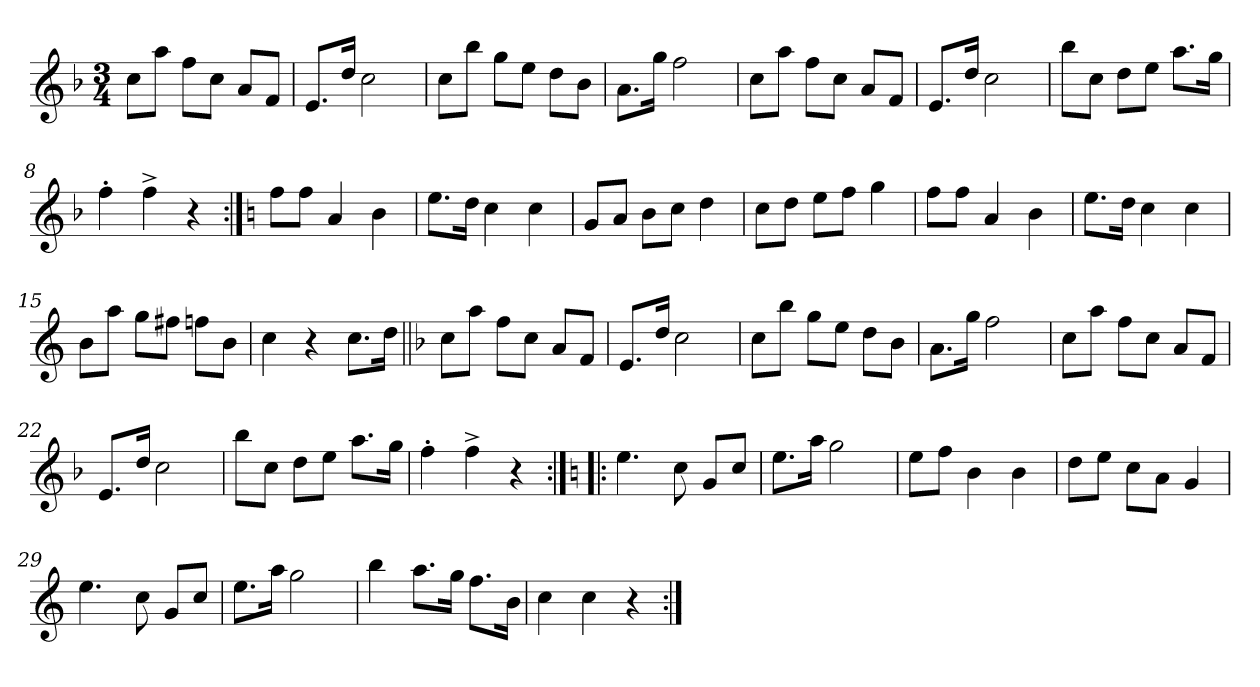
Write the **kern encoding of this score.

**kern
*part1
*staff1
*clefG2
*k[b-]
*F:
*M3/4
=1
8cc\L
8aa\J
8ff\L
8cc\J
8a/L
8f/J
=2
8.e/L
16dd/Jk
2cc\
=3
8cc\L
8bb-\J
8gg\L
8ee\J
8dd\L
8b-\J
=4
8.a\L
16gg\Jk
2ff\
=5
8cc\L
8aa\J
8ff\L
8cc\J
8a/L
8f/J
=6
8.e/L
16dd/Jk
2cc\
=7
8bb-\L
8cc\J
8dd\L
8ee\J
8.aa\L
16gg\Jk
=8
4ff'\
4ff^\
4r
!!LO:LB:g=z
=9:|!
*k[]
*C:
8ff\L
8ff\J
4a/
4b\
=10
8.ee\L
16dd\Jk
4cc\
4cc\
=11
8g/L
8a/J
8b\L
8cc\J
4dd\
=12
8cc\L
8dd\J
8ee\L
8ff\J
4gg\
=13
8ff\L
8ff\J
4a/
4b\
=14
8.ee\L
16dd\Jk
4cc\
4cc\
=15
8b\L
8aa\J
8gg\L
8ff#X\J
8ffn\L
8b\J
=16
4cc\
4r
8.cc\L
16dd\Jk
!!LO:LB:g=z
=17||
*k[b-]
*F:
8cc\L
8aa\J
8ff\L
8cc\J
8a/L
8f/J
=18
8.e/L
16dd/Jk
2cc\
=19
8cc\L
8bb-\J
8gg\L
8ee\J
8dd\L
8b-\J
=20
8.a\L
16gg\Jk
2ff\
=21
8cc\L
8aa\J
8ff\L
8cc\J
8a/L
8f/J
=22
8.e/L
16dd/Jk
2cc\
=23
8bb-\L
8cc\J
8dd\L
8ee\J
8.aa\L
16gg\Jk
=24
4ff'\
4ff^\
4r
!!LO:LB:g=z
=25:|!|:
*k[]
*C:
4.ee\
8cc\
8g/L
8cc/J
=26
8.ee\L
16aa\Jk
2gg\
=27
8ee\L
8ff\J
4b\
4b\
=28
8dd\L
8ee\J
8cc\L
8a\J
4g/
=29
4.ee\
8cc\
8g/L
8cc/J
=30
8.ee\L
16aa\Jk
2gg\
=31
4bb\
8.aa\L
16gg\Jk
8.ff\L
16b\Jk
=32
4cc\
4cc\
4r
=:|!
*-
